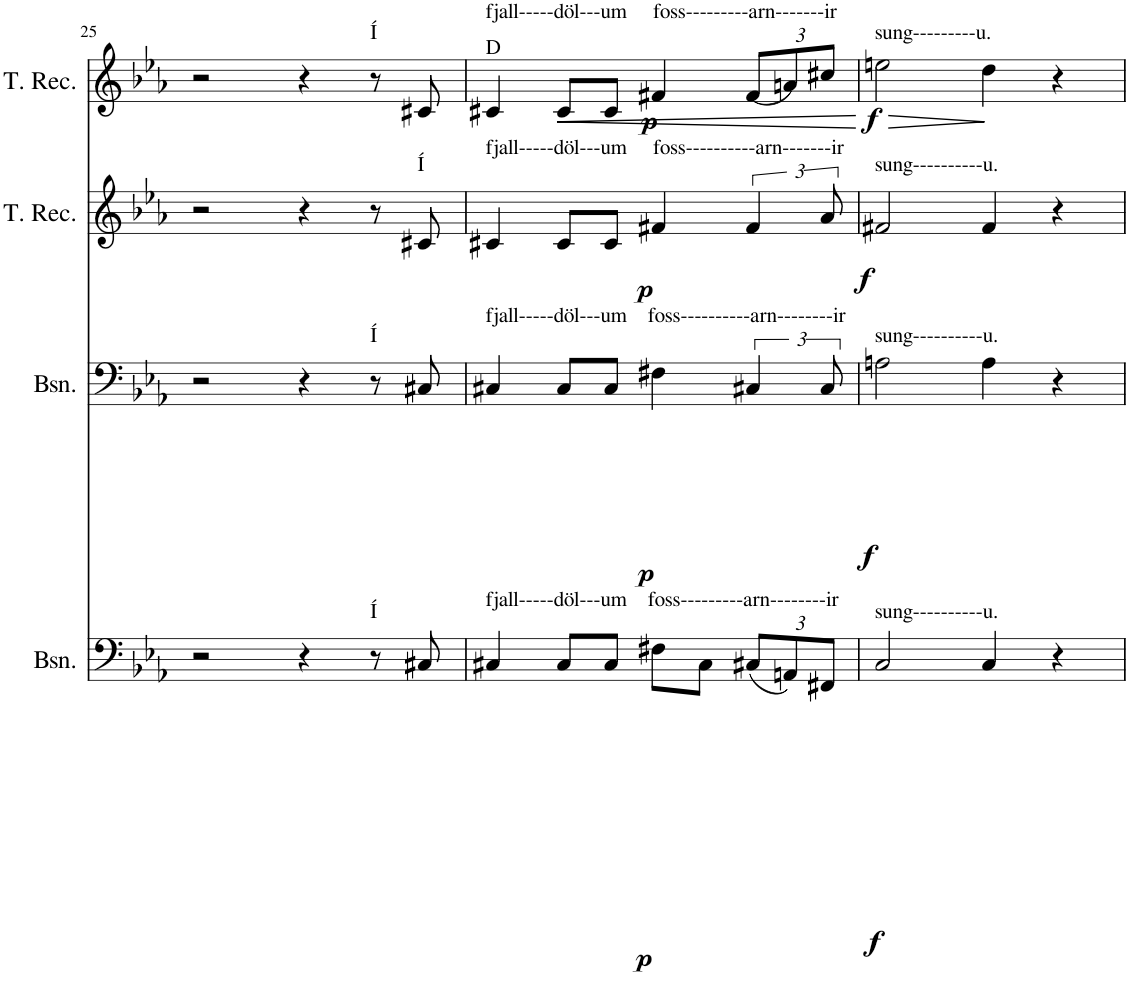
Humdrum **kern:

**kern	**dynam	**kern	**dynam	**kern	**dynam	**kern	**dynam
*part4	*part4	*part3	*part3	*part2	*part2	*part1	*part1
*staff4	*staff4	*staff3	*staff3	*staff2	*staff2	*staff1	*staff1
*I"Bassoon	*	*I"Bassoon	*	*I"Tenor Recorder	*	*I"Tenor Recorder	*
*I'Bsn.	*	*I'Bsn.	*	*I'T. Rec.	*	*I'T. Rec.	*
!!LO:PB:g=z
*clefF4	*	*clefF4	*	*clefG2	*	*clefG2	*
*k[b-e-a-]	*	*k[b-e-a-]	*	*k[b-e-a-]	*	*k[b-e-a-]	*
*M4/4	*	*M4/4	*	*M4/4	*	*M4/4	*
=25	=25	=25	=25	=25	=25	=25	=25
2r	.	2r	.	2r	.	2r	.
4r	.	4r	.	4r	.	4r	.
!	!	!	!	!	!	!LO:TX:a:t=Í	!
!	!	!LO:TX:a:t=Í	!	!	!	!	!
!LO:TX:a:t=Í	!	!	!	!	!	!	!
!	!LO:DY:b	!	!LO:DY:b	!	!LO:DY:b	!	!LO:DY:b
8r	p	8r	p	8r	p	8r	p
!	!	!	!	!LO:TX:a:t=Í	!	!	!
8C#X/	.	8C#X/	.	8c#X/	.	8c#X/	.
=26	=26	=26	=26	=26	=26	=26	=26
!	!	!	!	!	!	!LO:TX:a:t=D	!
!	!	!	!	!	!	!LO:TX:a:t=fjall-----döl---um     foss---------arn-------ir	!
!	!	!	!	!LO:TX:a:t=fjall-----döl---um     foss----------arn-------ir	!	!	!
!	!	!LO:TX:a:t=fjall-----döl---um    foss----------arn--------ir	!	!	!	!	!
!LO:TX:a:t=fjall-----döl---um    foss---------arn--------ir	!	!	!	!	!	!	!
4C#X/	.	4C#X/	.	4c#X/	.	4c#X/	.
!	!	!	!	!	!	!	!LO:HP:b
8C#/L	.	8C#/L	.	8c#/L	.	8c#/L	<
8C#/J	.	8C#/J	.	8c#/J	.	8c#/J	.
8F#X\L	.	4F#X\	.	4f#X/	.	4f#X/	.
8C#\J	.	.	.	.	.	.	.
*Xbrackettup	*	*	*	*	*	*Xbrackettup	*
(12C#X/L	.	6C#X/	.	6f#/	.	(12f#/L	.
12AAn/)	.	.	.	.	.	12an/)	.
12FF#X/J	.	12C#/	.	12a-/	.	12cc#X/J	.
.	.	.	.	.	.	.	[
=27	=27	=27	=27	=27	=27	=27	=27
!	!	!	!	!	!	!LO:TX:a:t=sung---------u.	!
!	!	!	!	!LO:TX:a:t=sung----------u.	!	!	!
!	!	!LO:TX:a:t=sung----------u.	!	!	!	!	!
!LO:TX:a:t=sung----------u.	!	!	!	!	!	!	!
!	!LO:DY:b	!	!LO:DY:b	!	!LO:DY:b	!	!LO:HP:b
!	!	!	!	!	!	!	!LO:DY:n=1:b
2C/	f	2An\	f	2f#X/	f	2een\	> f
4C/	.	4A\	.	4f#/	.	4dd\	.
4r	.	4r	.	4r	.	4r	.
.	.	.	.	.	.	.	]
=	=	=	=	=	=	=	=
*-	*-	*-	*-	*-	*-	*-	*-
